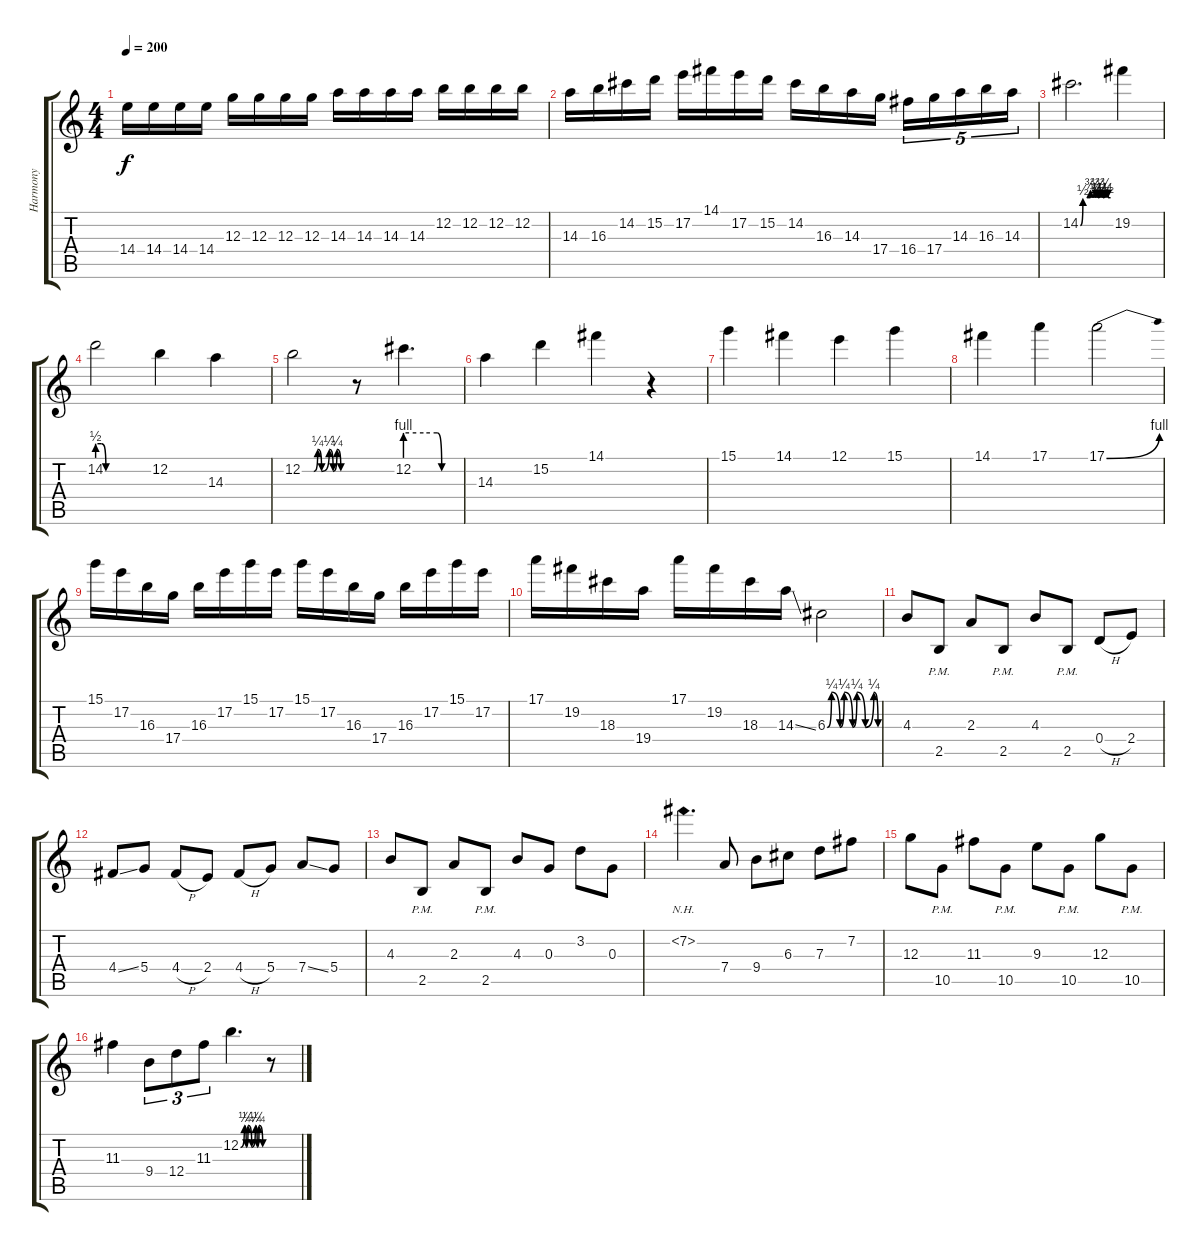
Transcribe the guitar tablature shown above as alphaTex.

\track ("Harmony" "Harmony") {instrument distortionguitar}
\staff {score tabs}
\tuning (E4 B3 G3 D3 A2 E2) {hide}
\ts (4 4)
\tempo 200
\clef g2
\ks c
14.4.16{dy f} 14.4.16 14.4.16 14.4.16 12.3.16 12.3.16 12.3.16 12.3.16 14.3.16 14.3.16 14.3.16 14.3.16 12.2.16 12.2.16 12.2.16 12.2.16 |
14.3.16 16.3.16 14.2.16 15.2.16 17.2.16 14.1.16 17.2.16 15.2.16 14.2.16 16.3.16 14.3.16 17.4.16 16.4.16{tu (5 4)} 17.4.16{tu (5 4)} 14.3.16{tu (5 4)} 16.3.16{tu (5 4)} 14.3.16{tu (5 4)} |
14.2{be (custom 0 0 5 2 20 2 20 3 30 2 30 3 35 2 40 3 45 2 50 3 55 2 60 2)}.2{d} 19.2.4 |
14.2{be (custom 0 2 5 2 10 0 60 0)}.2 12.2.4 14.3.4 |
12.2{be (custom 0 0 5 0 15 0 20 1 25 0 35 1 40 0 45 1 50 0 60 0)}.2 r.8 12.2{be (custom 0 4 20 4 35 4 40 0 60 0)}.4{d} |
14.3.4 15.2.4 14.1.4 r.4 |
15.1.4 14.1.4 12.1.4 15.1.4 |
14.1.4 17.1.4 17.1{be (bend 0 0 60 4)}.2 |
15.1.16 17.2.16 16.3.16 17.4.16 16.3.16 17.2.16 15.1.16 17.2.16 15.1.16 17.2.16 16.3.16 17.4.16 16.3.16 17.2.16 15.1.16 17.2.16 |
17.1.16 19.2.16 18.3.16 19.4.16 17.1.16 19.2.16 18.3.16 14.3{ss}.16 6.3{be (custom 0 0 5 1 15 0 20 1 30 0 35 1 45 0 55 1 60 0)}.2 |
4.3.8 2.5{pm}.8 2.3.8 2.5{pm}.8 4.3.8 2.5{pm}.8 0.4{h}.8 2.4.8 |
4.4{ss}.8 5.4.8 4.4{h}.8 2.4.8 4.4{h}.8 5.4.8 7.4{ss}.8 5.4.8 |
4.3.8 2.5{pm}.8 2.3.8 2.5{pm}.8 4.3.8 0.3.8 3.2.8 0.3.8 |
7.2{nh}.4{d} 7.4.8 9.4.8 6.3.8 7.3.8 7.2.8 |
12.3.8 10.5{pm}.8 11.3.8 10.5{pm}.8 9.3.8 10.5{pm}.8 12.3.8 10.5{pm}.8 |
11.3.4 9.4.8{tu (3 2)} 12.4.8{tu (3 2)} 11.3.8{tu (3 2)} 12.2{be (custom 0 0 10 1 15 0 20 1 30 0 40 1 45 0 50 1 60 0)}.4{d} r.8
